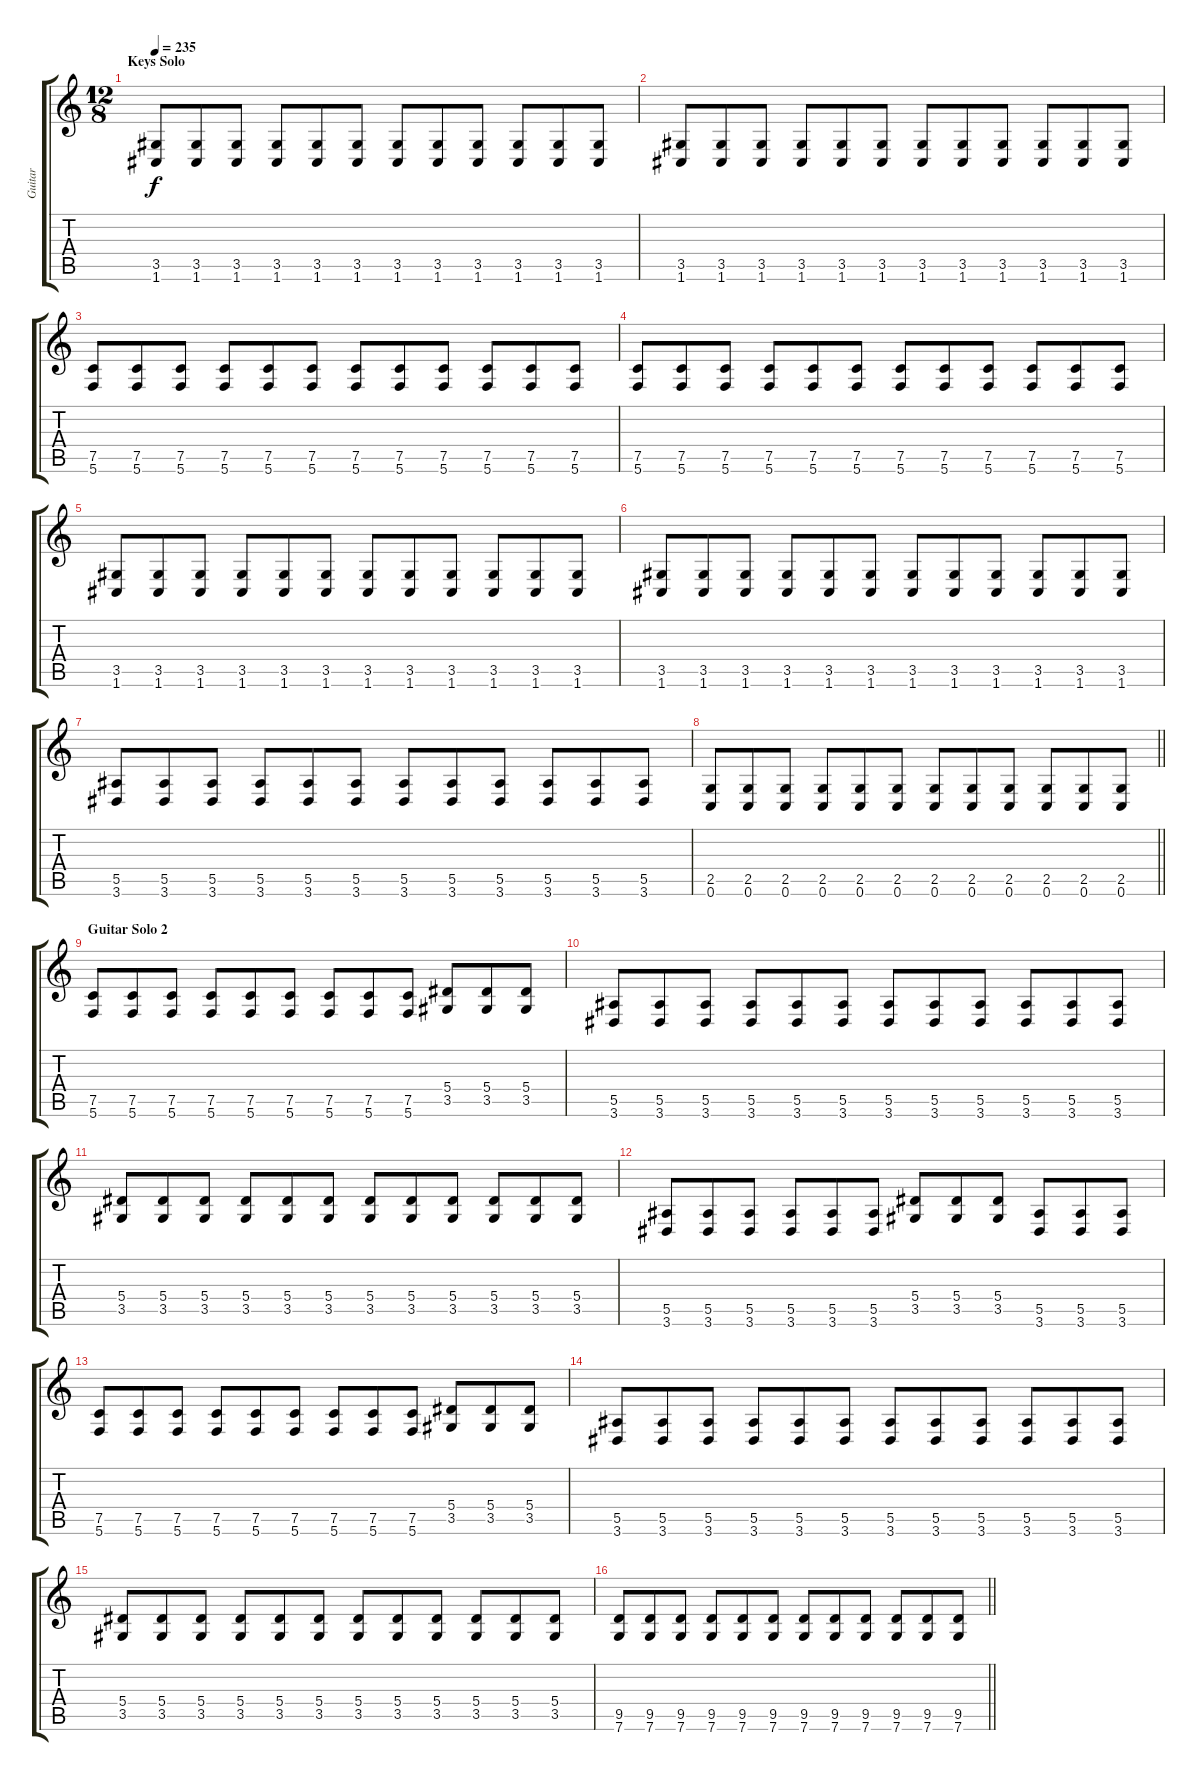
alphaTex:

\track ("Guitar" "Guitar") {instrument distortionguitar}
\staff {score tabs}
\tuning (C4 G3 Eb3 Bb2 F2 C2) {hide}
\ts (12 8)
\section ("" "Keys Solo")
\tempo 235
\clef g2
\ks c
(3.5 1.6).8{dy f} (3.5 1.6).8 (3.5 1.6).8 (3.5 1.6).8 (3.5 1.6).8 (3.5 1.6).8 (3.5 1.6).8 (3.5 1.6).8 (3.5 1.6).8 (3.5 1.6).8 (3.5 1.6).8 (3.5 1.6).8 |
(3.5 1.6).8 (3.5 1.6).8 (3.5 1.6).8 (3.5 1.6).8 (3.5 1.6).8 (3.5 1.6).8 (3.5 1.6).8 (3.5 1.6).8 (3.5 1.6).8 (3.5 1.6).8 (3.5 1.6).8 (3.5 1.6).8 |
(7.5 5.6).8 (7.5 5.6).8 (7.5 5.6).8 (7.5 5.6).8 (7.5 5.6).8 (7.5 5.6).8 (7.5 5.6).8 (7.5 5.6).8 (7.5 5.6).8 (7.5 5.6).8 (7.5 5.6).8 (7.5 5.6).8 |
(7.5 5.6).8 (7.5 5.6).8 (7.5 5.6).8 (7.5 5.6).8 (7.5 5.6).8 (7.5 5.6).8 (7.5 5.6).8 (7.5 5.6).8 (7.5 5.6).8 (7.5 5.6).8 (7.5 5.6).8 (7.5 5.6).8 |
(3.5 1.6).8 (3.5 1.6).8 (3.5 1.6).8 (3.5 1.6).8 (3.5 1.6).8 (3.5 1.6).8 (3.5 1.6).8 (3.5 1.6).8 (3.5 1.6).8 (3.5 1.6).8 (3.5 1.6).8 (3.5 1.6).8 |
(3.5 1.6).8 (3.5 1.6).8 (3.5 1.6).8 (3.5 1.6).8 (3.5 1.6).8 (3.5 1.6).8 (3.5 1.6).8 (3.5 1.6).8 (3.5 1.6).8 (3.5 1.6).8 (3.5 1.6).8 (3.5 1.6).8 |
(5.5 3.6).8 (5.5 3.6).8 (5.5 3.6).8 (5.5 3.6).8 (5.5 3.6).8 (5.5 3.6).8 (5.5 3.6).8 (5.5 3.6).8 (5.5 3.6).8 (5.5 3.6).8 (5.5 3.6).8 (5.5 3.6).8 |
\barLineRight lightlight
(2.5 0.6).8 (2.5 0.6).8 (2.5 0.6).8 (2.5 0.6).8 (2.5 0.6).8 (2.5 0.6).8 (2.5 0.6).8 (2.5 0.6).8 (2.5 0.6).8 (2.5 0.6).8 (2.5 0.6).8 (2.5 0.6).8 |
\section ("" "Guitar Solo 2")
(7.5 5.6).8 (7.5 5.6).8 (7.5 5.6).8 (7.5 5.6).8 (7.5 5.6).8 (7.5 5.6).8 (7.5 5.6).8 (7.5 5.6).8 (7.5 5.6).8 (5.4 3.5).8 (5.4 3.5).8 (5.4 3.5).8 |
(5.5 3.6).8 (5.5 3.6).8 (5.5 3.6).8 (5.5 3.6).8 (5.5 3.6).8 (5.5 3.6).8 (5.5 3.6).8 (5.5 3.6).8 (5.5 3.6).8 (5.5 3.6).8 (5.5 3.6).8 (5.5 3.6).8 |
(5.4 3.5).8 (5.4 3.5).8 (5.4 3.5).8 (5.4 3.5).8 (5.4 3.5).8 (5.4 3.5).8 (5.4 3.5).8 (5.4 3.5).8 (5.4 3.5).8 (5.4 3.5).8 (5.4 3.5).8 (5.4 3.5).8 |
(5.5 3.6).8 (5.5 3.6).8 (5.5 3.6).8 (5.5 3.6).8 (5.5 3.6).8 (5.5 3.6).8 (5.4 3.5).8 (5.4 3.5).8 (5.4 3.5).8 (5.5 3.6).8 (5.5 3.6).8 (5.5 3.6).8 |
(7.5 5.6).8 (7.5 5.6).8 (7.5 5.6).8 (7.5 5.6).8 (7.5 5.6).8 (7.5 5.6).8 (7.5 5.6).8 (7.5 5.6).8 (7.5 5.6).8 (5.4 3.5).8 (5.4 3.5).8 (5.4 3.5).8 |
(5.5 3.6).8 (5.5 3.6).8 (5.5 3.6).8 (5.5 3.6).8 (5.5 3.6).8 (5.5 3.6).8 (5.5 3.6).8 (5.5 3.6).8 (5.5 3.6).8 (5.5 3.6).8 (5.5 3.6).8 (5.5 3.6).8 |
(5.4 3.5).8 (5.4 3.5).8 (5.4 3.5).8 (5.4 3.5).8 (5.4 3.5).8 (5.4 3.5).8 (5.4 3.5).8 (5.4 3.5).8 (5.4 3.5).8 (5.4 3.5).8 (5.4 3.5).8 (5.4 3.5).8 |
\barLineRight lightlight
(9.5 7.6).8 (9.5 7.6).8 (9.5 7.6).8 (9.5 7.6).8 (9.5 7.6).8 (9.5 7.6).8 (9.5 7.6).8 (9.5 7.6).8 (9.5 7.6).8 (9.5 7.6).8 (9.5 7.6).8 (9.5 7.6).8
